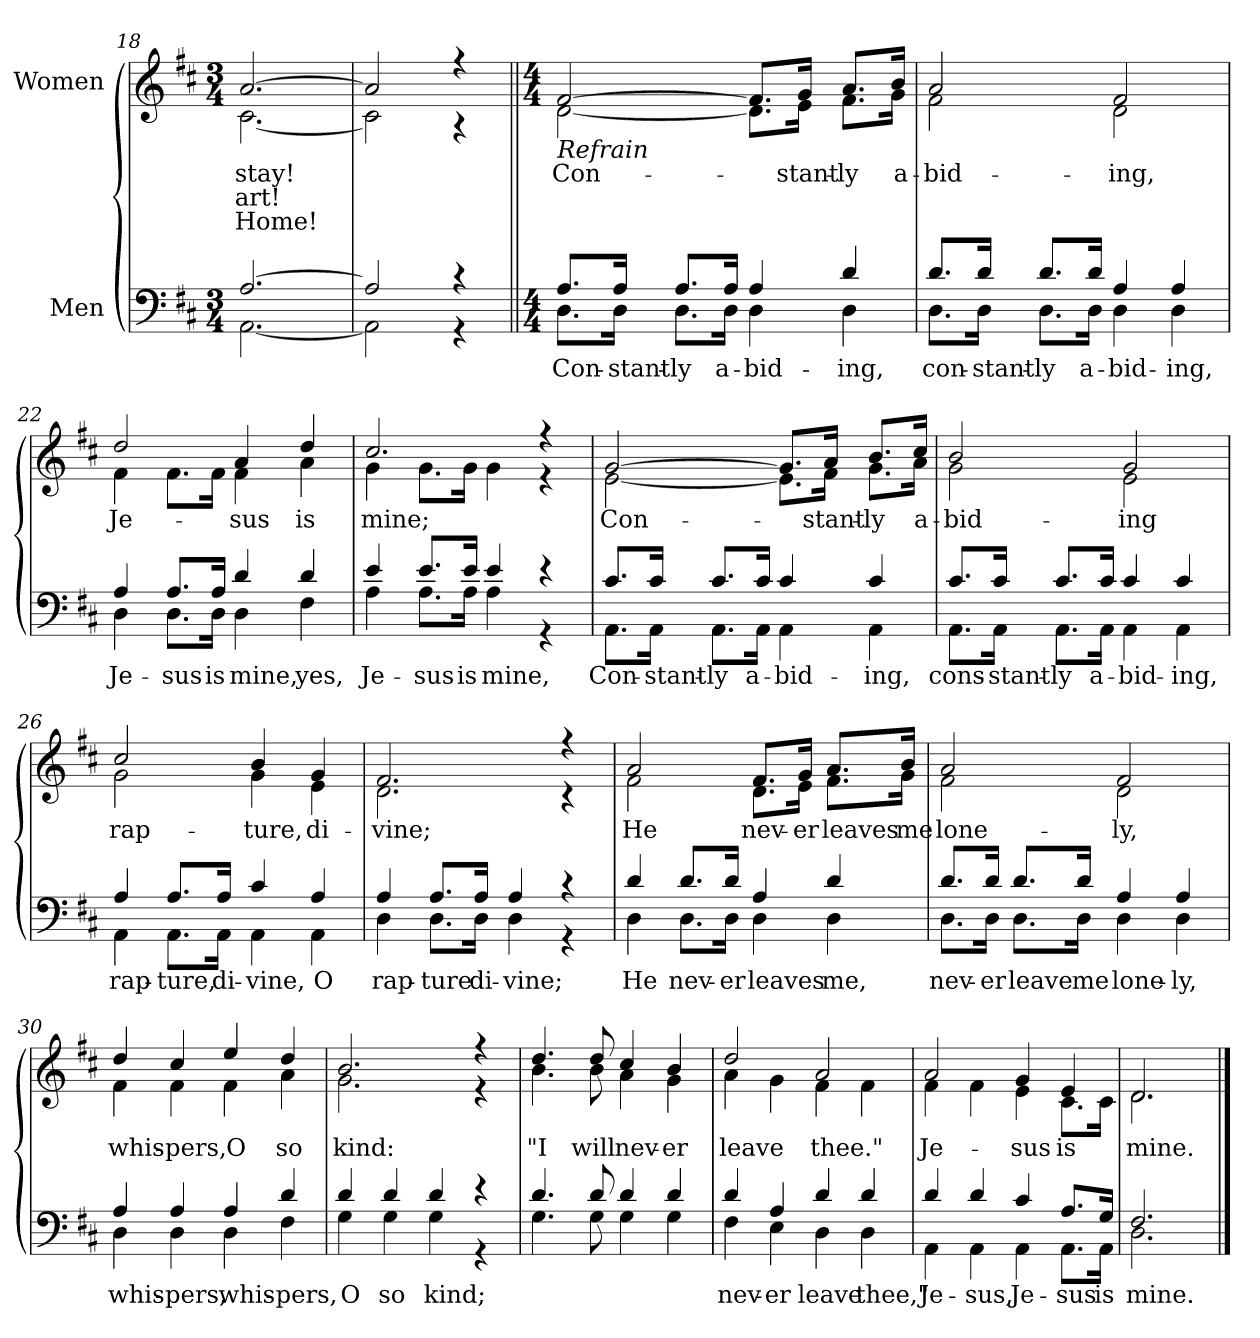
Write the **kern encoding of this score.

**kern	**text	**kern	**text	**text	**text
*part2	*part2	*part1	*part1	*part1	*part1
*staff2	*staff2	*staff1	*staff1	*staff1	*staff1
*I"Men	*	*I"Women	*	*	*
*clefF4	*	*clefG2	*	*	*
*k[f#c#]	*	*k[f#c#]	*	*	*
*M3/4	*	*M3/4	*	*	*
=18	=18	=18	=18	=18	=18
*^	*	*	*	*	*
!	!	!	!	!LO:LY:b	!LO:LY:b	!LO:LY:b
*	*	*	*^	*	*	*
[2.A/	[2.AA\	.	[2.a/	[2.c#\	stay!	art!	Home!
=19	=19	=19	=19	=19	=19	=19	=19
2A/]	2AA\]	.	2a/]	2c#\]	.	.	.
4r	4r	.	4r	4r	.	.	.
!!LO:LB:g=z	!!
=20||	=20||	=20||	=20||	=20||	=20||	=20||	=20||
*M4/4	*	*	*M4/4	*	*	*	*
!	!	!	!LO:TX:b:i:t=Refrain	!	!	!	!
!	!	!LO:LY:a	!	!	!LO:LY:b	!	!
8.A/L	8.D\L	Con-	[2f#/	[2d\	Con-	.	.
!	!	!LO:LY:a	!	!	!	!	!
16A/Jk	16D\Jk	-stant-	.	.	.	.	.
!	!	!LO:LY:a	!	!	!	!	!
8.A/L	8.D\L	-ly	.	.	.	.	.
!	!	!LO:LY:a	!	!	!	!	!
16A/Jk	16D\Jk	a-	.	.	.	.	.
!	!	!LO:LY:a	!	!	!	!	!
4A/	4D\	-bid-	8.f#/L]	8.d\L]	.	.	.
!	!	!	!	!	!LO:LY:b	!	!
.	.	.	16g/Jk	16e\Jk	-stant-	.	.
!	!	!LO:LY:a	!	!	!LO:LY:b	!	!
4d/	4D\	-ing,	8.a/L	8.f#\L	-ly	.	.
!	!	!	!	!	!LO:LY:b	!	!
.	.	.	16b/Jk	16g\Jk	a-	.	.
=21	=21	=21	=21	=21	=21	=21	=21
!	!	!LO:LY:a	!	!	!LO:LY:b	!	!
8.d/L	8.D\L	con-	2a/	2f#\	-bid-	.	.
!	!	!LO:LY:a	!	!	!	!	!
16d/Jk	16D\Jk	-stant-	.	.	.	.	.
!	!	!LO:LY:a	!	!	!	!	!
8.d/L	8.D\L	-ly	.	.	.	.	.
!	!	!LO:LY:a	!	!	!	!	!
16d/Jk	16D\Jk	a-	.	.	.	.	.
!	!	!LO:LY:a	!	!	!LO:LY:b	!	!
4A/	4D\	-bid-	2f#/	2d\	-ing,	.	.
!	!	!LO:LY:a	!	!	!	!	!
4A/	4D\	-ing,	.	.	.	.	.
=22	=22	=22	=22	=22	=22	=22	=22
!	!	!LO:LY:a	!	!	!LO:LY:b	!	!
4A/	4D\	Je-	2dd/	4f#\	Je-	.	.
!	!	!LO:LY:a	!	!	!	!	!
8.A/L	8.D\L	-sus	.	8.f#\L	.	.	.
!	!	!LO:LY:a	!	!	!	!	!
16A/Jk	16D\Jk	is	.	16f#\Jk	.	.	.
!	!	!LO:LY:a	!	!	!LO:LY:b	!	!
4d/	4D\	mine,	4a/	4f#\	-sus	.	.
!	!	!LO:LY:a	!	!	!LO:LY:b	!	!
4d/	4F#\	yes,	4dd/	4a\	is	.	.
=23	=23	=23	=23	=23	=23	=23	=23
!	!	!LO:LY:a	!	!	!LO:LY:b	!	!
4e/	4A\	Je-	2.cc#/	4g\	mine;	.	.
!	!	!LO:LY:a	!	!	!	!	!
8.e/L	8.A\L	-sus	.	8.g\L	.	.	.
!	!	!LO:LY:a	!	!	!	!	!
16e/Jk	16A\Jk	is	.	16g\Jk	.	.	.
!	!	!LO:LY:a	!	!	!	!	!
4e/	4A\	mine,	.	4g\	.	.	.
4r	4r	.	4r	4r	.	.	.
!!LO:LB:g=z	!!
=24	=24	=24	=24	=24	=24	=24	=24
!	!	!LO:LY:a	!	!	!LO:LY:b	!	!
8.c#/L	8.AA\L	Con-	[2g/	[2e\	Con-	.	.
!	!	!LO:LY:a	!	!	!	!	!
16c#/Jk	16AA\Jk	-stant-	.	.	.	.	.
!	!	!LO:LY:a	!	!	!	!	!
8.c#/L	8.AA\L	-ly	.	.	.	.	.
!	!	!LO:LY:a	!	!	!	!	!
16c#/Jk	16AA\Jk	a-	.	.	.	.	.
!	!	!LO:LY:a	!	!	!	!	!
4c#/	4AA\	-bid-	8.g/L]	8.e\L]	.	.	.
!	!	!	!	!	!LO:LY:b	!	!
.	.	.	16a/Jk	16f#\Jk	-stant-	.	.
!	!	!LO:LY:a	!	!	!LO:LY:b	!	!
4c#/	4AA\	-ing,	8.b/L	8.g\L	-ly	.	.
!	!	!	!	!	!LO:LY:b	!	!
.	.	.	16cc#/Jk	16a\Jk	a-	.	.
=25	=25	=25	=25	=25	=25	=25	=25
!	!	!LO:LY:a	!	!	!LO:LY:b	!	!
8.c#/L	8.AA\L	cons-	2b/	2g\	-bid-	.	.
!	!	!LO:LY:a	!	!	!	!	!
16c#/Jk	16AA\Jk	-stant-	.	.	.	.	.
!	!	!LO:LY:a	!	!	!	!	!
8.c#/L	8.AA\L	-ly	.	.	.	.	.
!	!	!LO:LY:a	!	!	!	!	!
16c#/Jk	16AA\Jk	a-	.	.	.	.	.
!	!	!LO:LY:a	!	!	!LO:LY:b	!	!
4c#/	4AA\	-bid-	2g/	2e\	-ing	.	.
!	!	!LO:LY:a	!	!	!	!	!
4c#/	4AA\	-ing,	.	.	.	.	.
=26	=26	=26	=26	=26	=26	=26	=26
!	!	!LO:LY:a	!	!	!LO:LY:b	!	!
4A/	4AA\	rap-	2cc#/	2g\	rap-	.	.
!	!	!LO:LY:a	!	!	!	!	!
8.A/L	8.AA\L	-ture,	.	.	.	.	.
!	!	!LO:LY:a	!	!	!	!	!
16A/Jk	16AA\Jk	di-	.	.	.	.	.
!	!	!LO:LY:a	!	!	!LO:LY:b	!	!
4c#/	4AA\	-vine,	4b/	4g\	-ture,	.	.
!	!	!LO:LY:a	!	!	!LO:LY:b	!	!
4A/	4AA\	O	4g/	4e\	di-	.	.
=27	=27	=27	=27	=27	=27	=27	=27
!	!	!LO:LY:a	!	!	!LO:LY:b	!	!
4A/	4D\	rap-	2.f#/	2.d\	-vine;	.	.
!	!	!LO:LY:a	!	!	!	!	!
8.A/L	8.D\L	-ture	.	.	.	.	.
!	!	!LO:LY:a	!	!	!	!	!
16A/Jk	16D\Jk	di-	.	.	.	.	.
!	!	!LO:LY:a	!	!	!	!	!
4A/	4D\	-vine;	.	.	.	.	.
4r	4r	.	4r	4r	.	.	.
!!LO:LB:g=z	!!
=28	=28	=28	=28	=28	=28	=28	=28
!	!	!LO:LY:a	!	!	!LO:LY:b	!	!
4d/	4D\	He	2a/	2f#\	He	.	.
!	!	!LO:LY:a	!	!	!	!	!
8.d/L	8.D\L	nev-	.	.	.	.	.
!	!	!LO:LY:a	!	!	!	!	!
16d/Jk	16D\Jk	-er	.	.	.	.	.
!	!	!LO:LY:a	!	!	!LO:LY:b	!	!
4A/	4D\	leaves	8.f#/L	8.d\L	nev-	.	.
!	!	!	!	!	!LO:LY:b	!	!
.	.	.	16g/Jk	16e\Jk	-er	.	.
!	!	!LO:LY:a	!	!	!LO:LY:b	!	!
4d/	4D\	me,	8.a/L	8.f#\L	leaves	.	.
!	!	!	!	!	!LO:LY:b	!	!
.	.	.	16b/Jk	16g\Jk	me	.	.
=29	=29	=29	=29	=29	=29	=29	=29
!	!	!LO:LY:a	!	!	!LO:LY:b	!	!
8.d/L	8.D\L	nev-	2a/	2f#\	lone-	.	.
!	!	!LO:LY:a	!	!	!	!	!
16d/Jk	16D\Jk	-er	.	.	.	.	.
!	!	!LO:LY:a	!	!	!	!	!
8.d/L	8.D\L	leave	.	.	.	.	.
!	!	!LO:LY:a	!	!	!	!	!
16d/Jk	16D\Jk	me	.	.	.	.	.
!	!	!LO:LY:a	!	!	!LO:LY:b	!	!
4A/	4D\	lone-	2f#/	2d\	-ly,	.	.
!	!	!LO:LY:a	!	!	!	!	!
4A/	4D\	-ly,	.	.	.	.	.
=30	=30	=30	=30	=30	=30	=30	=30
!	!	!LO:LY:a	!	!	!LO:LY:b	!	!
4A/	4D\	whis-	4dd/	4f#\	whis-	.	.
!	!	!LO:LY:a	!	!	!LO:LY:b	!	!
4A/	4D\	-pers,	4cc#/	4f#\	-pers,	.	.
!	!	!LO:LY:a	!	!	!LO:LY:b	!	!
4A/	4D\	whis-	4ee/	4f#\	O	.	.
!	!	!LO:LY:a	!	!	!LO:LY:b	!	!
4d/	4F#\	-pers,	4dd/	4a\	so	.	.
=31	=31	=31	=31	=31	=31	=31	=31
!	!	!LO:LY:a	!	!	!LO:LY:b	!	!
4d/	4G\	O	2.b/	2.g\	kind:	.	.
!	!	!LO:LY:a	!	!	!	!	!
4d/	4G\	so	.	.	.	.	.
!	!	!LO:LY:a	!	!	!	!	!
4d/	4G\	kind;	.	.	.	.	.
4r	4r	.	4r	4r	.	.	.
!!LO:LB:g=z	!!
=32	=32	=32	=32	=32	=32	=32	=32
!	!	!	!	!	!LO:LY:b	!	!
4.d/	4.G\	.	4.dd/	4.b\	"I	.	.
!	!	!	!	!	!LO:LY:b	!	!
8d/	8G\	.	8dd/	8b\	will	.	.
!	!	!	!	!	!LO:LY:b	!	!
4d/	4G\	.	4cc#/	4a\	nev-	.	.
!	!	!	!	!	!LO:LY:b	!	!
4d/	4G\	.	4b/	4g\	-er	.	.
=33	=33	=33	=33	=33	=33	=33	=33
!	!	!LO:LY:a	!	!	!LO:LY:b	!	!
4d/	4F#\	nev-	2dd/	4a\	leave	.	.
!	!	!LO:LY:a	!	!	!	!	!
4A/	4E\	-er	.	4g\	.	.	.
!	!	!LO:LY:a	!	!	!LO:LY:b	!	!
4d/	4D\	leave	2a/	4f#\	thee."	.	.
!	!	!LO:LY:a	!	!	!	!	!
4d/	4D\	thee,"	.	4f#\	.	.	.
=34	=34	=34	=34	=34	=34	=34	=34
!	!	!LO:LY:a	!	!	!LO:LY:b	!	!
4d/	4AA\	Je-	2a/	4f#\	Je-	.	.
!	!	!LO:LY:a	!	!	!	!	!
4d/	4AA\	-sus,	.	4f#\	.	.	.
!	!	!LO:LY:a	!	!	!LO:LY:b	!	!
4c#/	4AA\	Je-	4g/	4e\	-sus	.	.
!	!	!LO:LY:a	!	!	!LO:LY:b	!	!
8.A/L	8.AA\L	-sus	4e/	8.c#\L	is	.	.
!	!	!LO:LY:a	!	!	!	!	!
16G/Jk	16AA\Jk	is	.	16c#\Jk	.	.	.
=35	=35	=35	=35	=35	=35	=35	=35
!	!	!LO:LY:a	!	!	!LO:LY:b	!	!
2.F#/	2.D\	mine.	2.d/	2.d\	mine.	.	.
*v	*v	*	*	*	*	*	*
*	*	*v	*v	*	*	*
==	==	==	==	==	==
*-	*-	*-	*-	*-	*-
